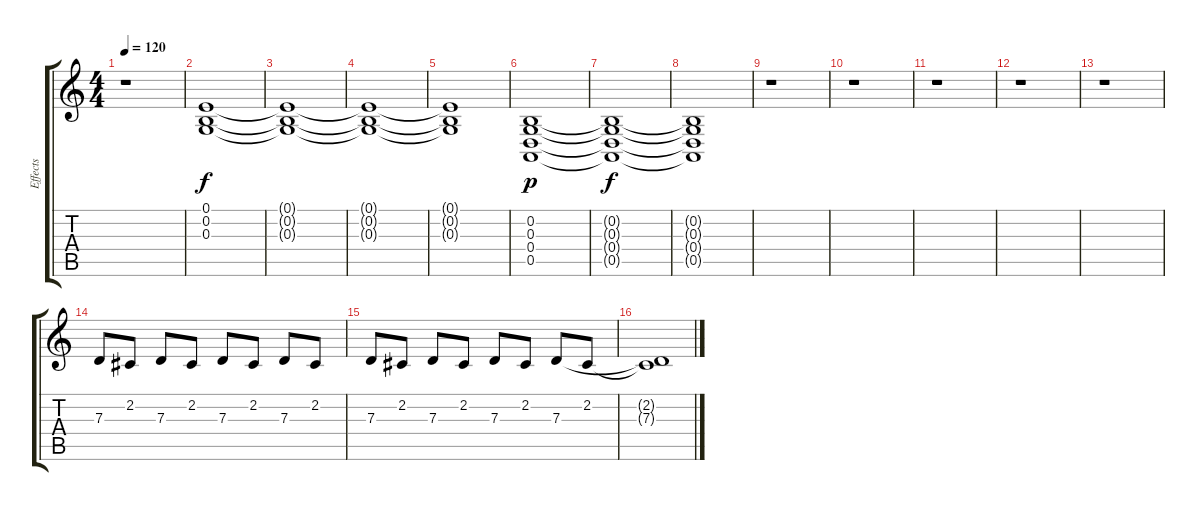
\track ("Effects" "Effects") {instrument fx6goblins}
\staff {score tabs}
\tuning (E4 B3 G3 D3 A2 E2) {hide}
\ts (4 4)
\tempo 120
\clef g2
\ks c
r.1{dy f} |
(0.1 0.2 0.3).1{volume 6 balance 16 instrument fx7echoes} |
(0.1{t} 0.2{t} 0.3{t}).1 |
(0.1{t} 0.2{t} 0.3{t}).1 |
(0.1{t} 0.2{t} 0.3{t}).1 |
(0.2 0.3 0.4 0.5).1{dy p volume 10 balance 8 instrument fx6goblins} |
(0.2{t} 0.3{t} 0.4{t} 0.5{t}).1{dy f} |
(0.2{t} 0.3{t} 0.4{t} 0.5{t}).1{volume 2} |
r.1 |
r.1 |
r.1 |
r.1 |
r.1 |
7.3.8{volume 16 balance 0 instrument fx6goblins} 2.2.8{balance 16} 7.3.8{balance 0} 2.2.8{balance 16} 7.3.8{balance 0} 2.2.8{balance 16} 7.3.8{balance 0} 2.2.8{balance 16} |
7.3.8{balance 0} 2.2.8{balance 16} 7.3.8{balance 0} 2.2.8{balance 16} 7.3.8{balance 0} 2.2.8{balance 16} 7.3.8{balance 0} 2.2.8{balance 16} |
(2.2{t} 7.3{t}).1{volume 8 balance 8}
